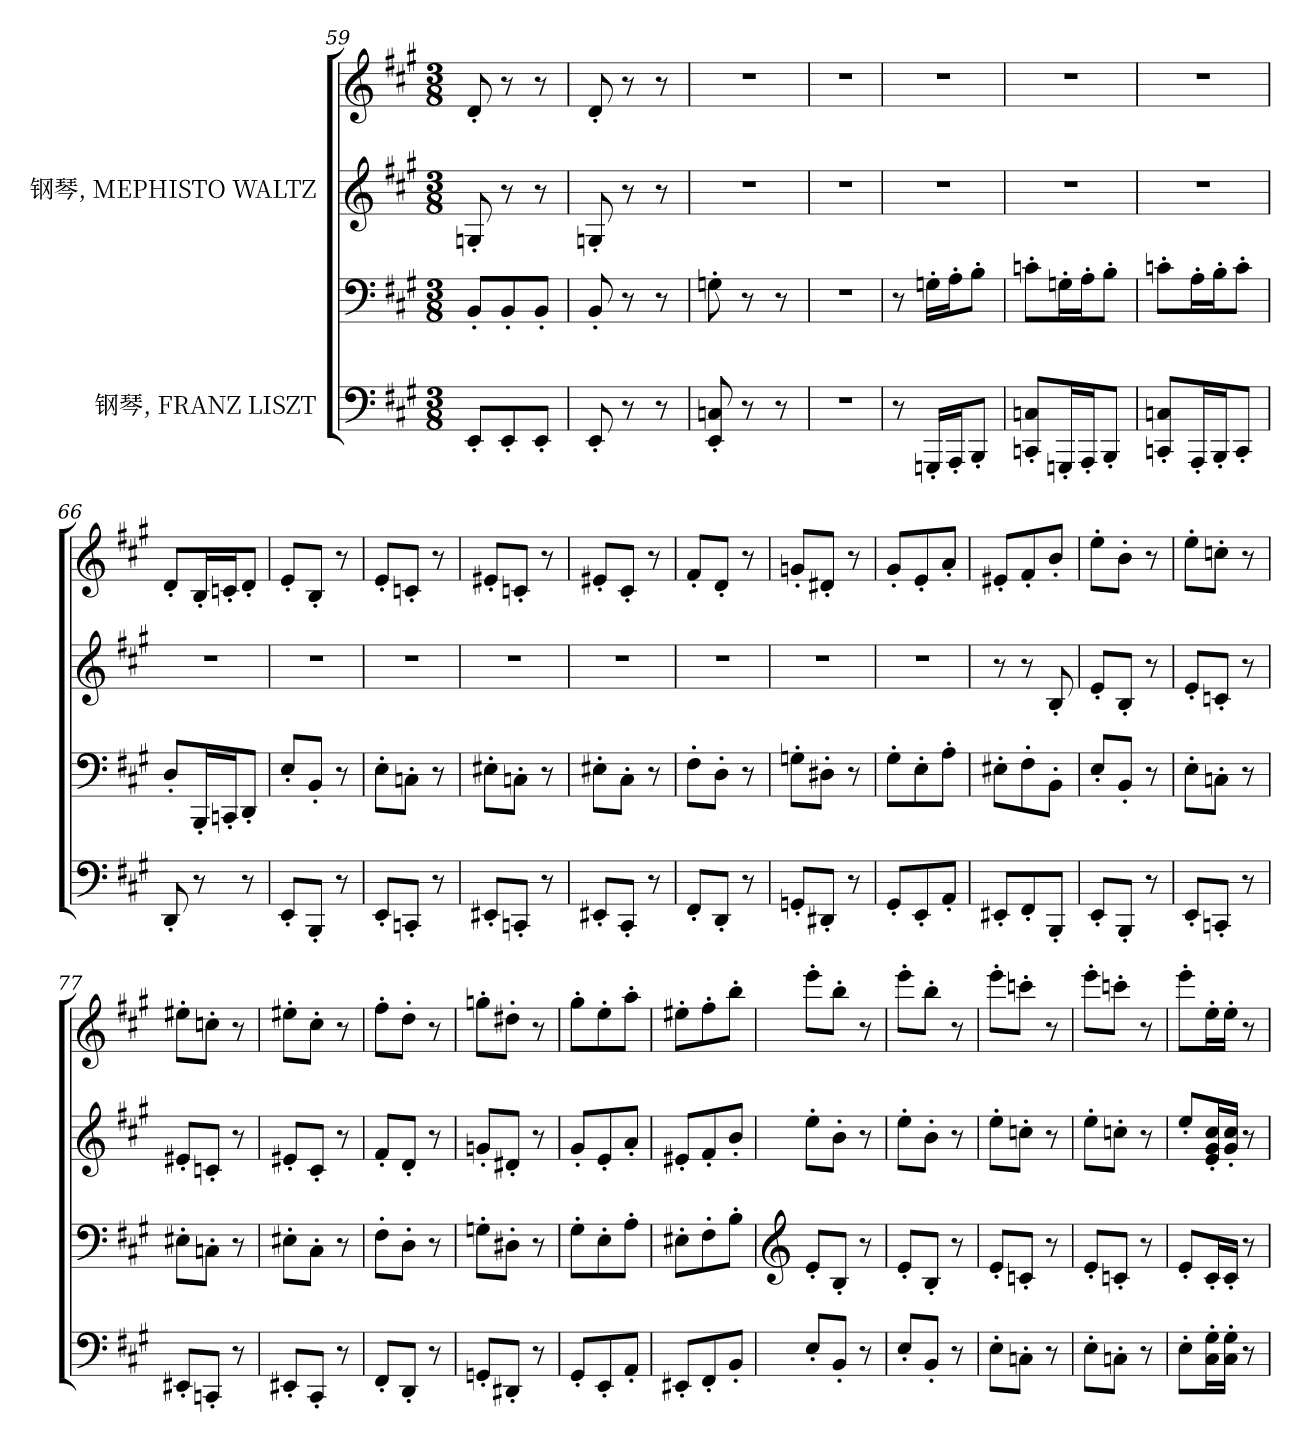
**kern	**kern	**kern	**kern
*part2	*part2	*part1	*part1
*staff4	*staff3	*staff2	*staff1
*I"钢琴, FRANZ LISZT	*	*I"钢琴, MEPHISTO WALTZ	*
!!LO:PB:g=z
*clefF4	*clefF4	*clefG2	*clefG2
*k[f#c#g#]	*k[f#c#g#]	*k[f#c#g#]	*k[f#c#g#]
*M3/8	*M3/8	*M3/8	*M3/8
=59	=59	=59	=59
8EE'/L	8BB'/L	8Gn'/	8d'/
8EE'/	8BB'/	8r	8r
8EE'/J	8BB'/J	8r	8r
=60	=60	=60	=60
8EE'/	8BB'/	8Gn'/	8d'/
8r	8r	8r	8r
8r	8r	8r	8r
=61	=61	=61	=61
8EE/' 8Cn/'	8Gn'\	4.r	4.r
8r	8r	.	.
8r	8r	.	.
=62	=62	=62	=62
4.r	4.r	4.r	4.r
=63	=63	=63	=63
8r	8r	4.r	4.r
16GGGn'/LL	16Gn'\LL	.	.
16AAA'/J	16A'\J	.	.
8BBB'/J	8B'\J	.	.
=64	=64	=64	=64
8CCn/' 8Cn/'L	8cn'\L	4.r	4.r
16GGGn'/L	16Gn'\L	.	.
16AAA'/J	16A'\J	.	.
8BBB'/J	8B'\J	.	.
=65	=65	=65	=65
8CCn/' 8Cn/'L	8cn'\L	4.r	4.r
16AAA'/L	16A'\L	.	.
16BBB'/J	16B'\J	.	.
8CC'/J	8c'\J	.	.
!!LO:LB:g=z
=66	=66	=66	=66
8DD'/	8D'/L	4.r	8d'/L
8r	16BBB'/L	.	16B'/L
.	16CCn'/J	.	16cn'/J
8r	8DD'/J	.	8d'/J
=67	=67	=67	=67
8EE'/L	8E'/L	4.r	8e'/L
8BBB'/J	8BB'/J	.	8B'/J
8r	8r	.	8r
=68	=68	=68	=68
8EE'/L	8E'\L	4.r	8e'/L
8CCn'/J	8Cn'\J	.	8cn'/J
8r	8r	.	8r
=69	=69	=69	=69
8EE#X'/L	8E#X'\L	4.r	8e#X'/L
8CCn'/J	8Cn'\J	.	8cn'/J
8r	8r	.	8r
=70	=70	=70	=70
8EE#X'/L	8E#X'\L	4.r	8e#X'/L
8CC#'/J	8C#'\J	.	8c#'/J
8r	8r	.	8r
=71	=71	=71	=71
8FF#'/L	8F#'\L	4.r	8f#'/L
8DD'/J	8D'\J	.	8d'/J
8r	8r	.	8r
=72	=72	=72	=72
8GGn'/L	8Gn'\L	4.r	8gn'/L
8DD#X'/J	8D#X'\J	.	8d#X'/J
8r	8r	.	8r
=73	=73	=73	=73
8GG#'/L	8G#'\L	4.r	8g#'/L
8EE'/	8E'\	.	8e'/
8AA'/J	8A'\J	.	8a'/J
!!LO:LB:g=z
=74	=74	=74	=74
8EE#X'/L	8E#X'\L	8r	8e#X'/L
8FF#'/	8F#'\	8r	8f#'/
8BBB'/J	8BB'\J	8B'/	8b'/J
=75	=75	=75	=75
8EE'/L	8E'/L	8e'/L	8ee'\L
8BBB'/J	8BB'/J	8B'/J	8b'\J
8r	8r	8r	8r
=76	=76	=76	=76
8EE'/L	8E'\L	8e'/L	8ee'\L
8CCn'/J	8Cn'\J	8cn'/J	8ccn'\J
8r	8r	8r	8r
=77	=77	=77	=77
8EE#X'/L	8E#X'\L	8e#X'/L	8ee#X'\L
8CCn'/J	8Cn'\J	8cn'/J	8ccn'\J
8r	8r	8r	8r
=78	=78	=78	=78
8EE#X'/L	8E#X'\L	8e#X'/L	8ee#X'\L
8CC#'/J	8C#'\J	8c#'/J	8cc#'\J
8r	8r	8r	8r
=79	=79	=79	=79
8FF#'/L	8F#'\L	8f#'/L	8ff#'\L
8DD'/J	8D'\J	8d'/J	8dd'\J
8r	8r	8r	8r
=80	=80	=80	=80
8GGn'/L	8Gn'\L	8gn'/L	8ggn'\L
8DD#X'/J	8D#X'\J	8d#X'/J	8dd#X'\J
8r	8r	8r	8r
=81	=81	=81	=81
8GG#'/L	8G#'\L	8g#'/L	8gg#'\L
8EE'/	8E'\	8e'/	8ee'\
8AA'/J	8A'\J	8a'/J	8aa'\J
=82	=82	=82	=82
8EE#X'/L	8E#X'\L	8e#X'/L	8ee#X'\L
8FF#'/	8F#'\	8f#'/	8ff#'\
8BB'/J	8B'\J	8b'/J	8bb'\J
!!LO:PB:g=z
=83	=83	=83	=83
*	*clefG2	*	*
8E'/L	8e'/L	8ee'\L	8eee'\L
8BB'/J	8B'/J	8b'\J	8bb'\J
8r	8r	8r	8r
=84	=84	=84	=84
8E'/L	8e'/L	8ee'\L	8eee'\L
8BB'/J	8B'/J	8b'\J	8bb'\J
8r	8r	8r	8r
=85	=85	=85	=85
8E'\L	8e'/L	8ee'\L	8eee'\L
8Cn'\J	8cn'/J	8ccn'\J	8cccn'\J
8r	8r	8r	8r
=86	=86	=86	=86
8E'\L	8e'/L	8ee'\L	8eee'\L
8Cn'\J	8cn'/J	8ccn'\J	8cccn'\J
8r	8r	8r	8r
=87	=87	=87	=87
8E'\L	8e'/L	8ee'/L	8eee'\L
16C#\' 16G#\'L	16c#'/L	16e/' 16g#/' 16cc#/'L	16ee'\L
16C#\' 16G#\'JJ	16c#'/JJ	16g#/' 16cc#/'JJ	16ee'\JJ
8r	8r	8r	8r
=	=	=	=
*-	*-	*-	*-
